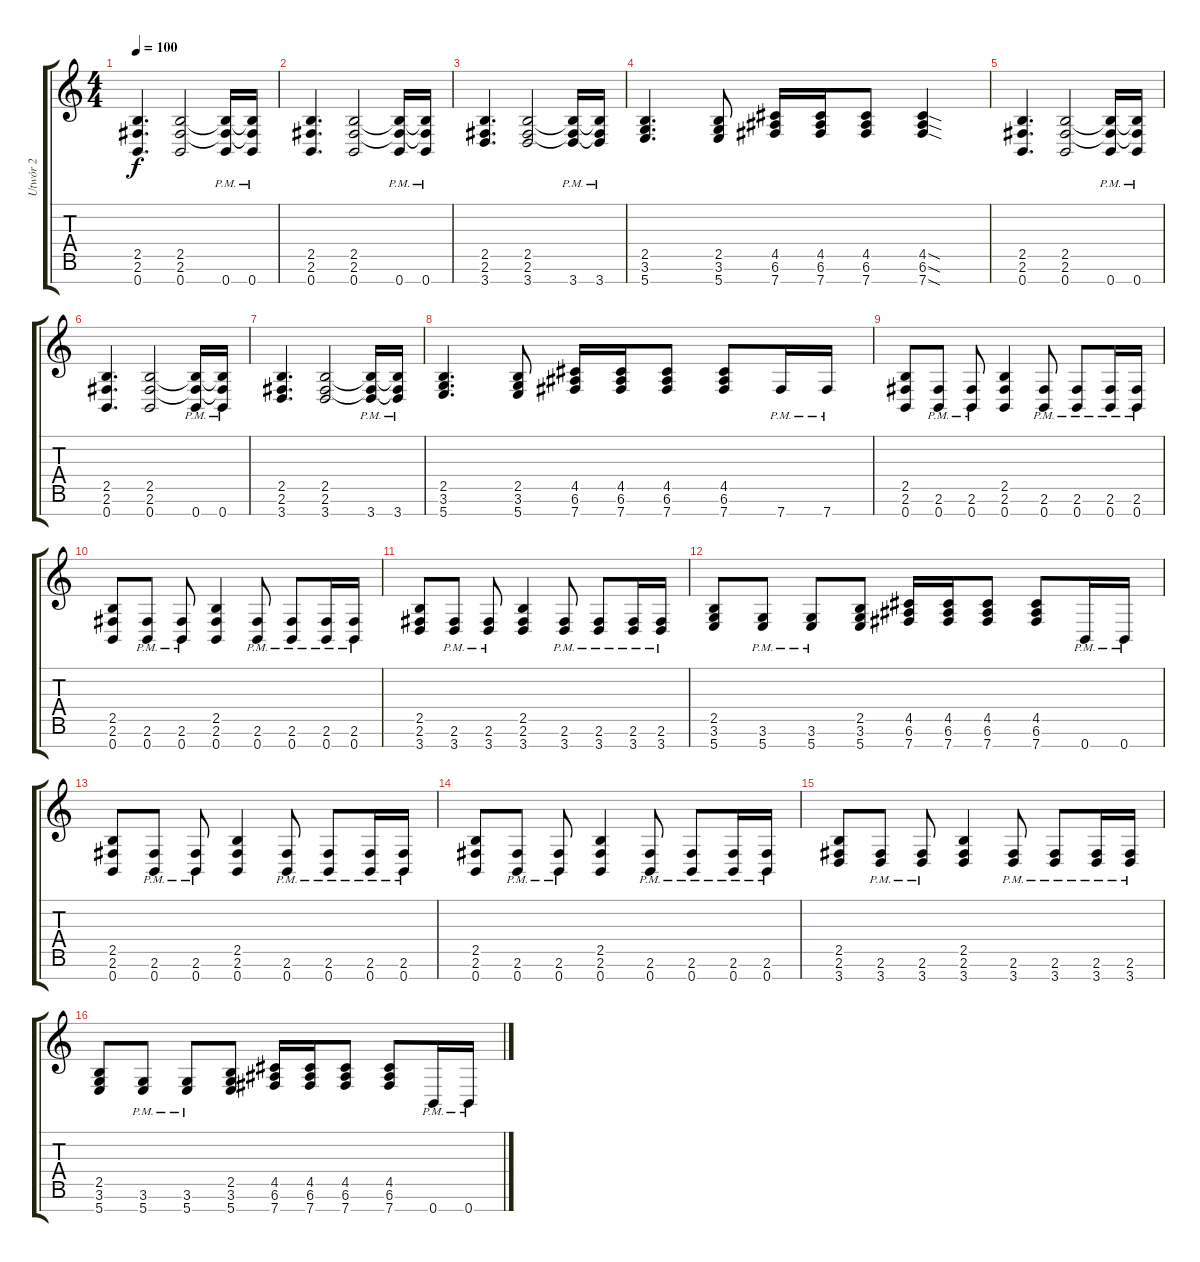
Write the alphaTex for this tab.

\track ("Utwór 2" "Utwór 2") {instrument distortionguitar}
\staff {score tabs}
\tuning (E4 B3 G3 D3 A2 E2 B1) {hide}
\ts (4 4)
\tempo 100
\clef g2
\ks c
(2.5 2.6 0.7).4{d dy f} (2.5 2.6 0.7).2 (2.5{t} 2.6{t} 0.7{pm}).16 (2.5{t} 2.6{t} 0.7{pm}).16 |
(2.5 2.6 0.7).4{d} (2.5 2.6 0.7).2 (2.5{t} 2.6{t} 0.7{pm}).16 (2.5{t} 2.6{t} 0.7{pm}).16 |
(2.5 2.6 3.7).4{d} (2.5 2.6 3.7).2 (2.5{t} 2.6{t} 3.7{pm}).16 (2.5{t} 2.6{t} 3.7{pm}).16 |
(2.5 3.6 5.7).4{d} (2.5 3.6 5.7).8 (4.5 6.6 7.7).16 (4.5 6.6 7.7).16 (4.5 6.6 7.7).8 (4.5{sod} 6.6{sod} 7.7{sod}).4 |
(2.5 2.6 0.7).4{d} (2.5 2.6 0.7).2 (2.5{t} 2.6{t} 0.7{pm}).16 (2.5{t} 2.6{t} 0.7{pm}).16 |
(2.5 2.6 0.7).4{d} (2.5 2.6 0.7).2 (2.5{t} 2.6{t} 0.7{pm}).16 (2.5{t} 2.6{t} 0.7{pm}).16 |
(2.5 2.6 3.7).4{d} (2.5 2.6 3.7).2 (2.5{t} 2.6{t} 3.7{pm}).16 (2.5{t} 2.6{t} 3.7{pm}).16 |
(2.5 3.6 5.7).4{d} (2.5 3.6 5.7).8 (4.5 6.6 7.7).16 (4.5 6.6 7.7).16 (4.5 6.6 7.7).8 (4.5 6.6 7.7).8 7.7{pm}.16 7.7{pm}.16 |
(2.5 2.6 0.7).8 (2.6{pm} 0.7{pm}).8 (2.6{pm} 0.7{pm}).8 (2.5 2.6 0.7).4 (2.6{pm} 0.7{pm}).8 (2.6{pm} 0.7{pm}).8 (2.6{pm} 0.7{pm}).16 (2.6{pm} 0.7{pm}).16 |
(2.5 2.6 0.7).8 (2.6{pm} 0.7{pm}).8 (2.6{pm} 0.7{pm}).8 (2.5 2.6 0.7).4 (2.6{pm} 0.7{pm}).8 (2.6{pm} 0.7{pm}).8 (2.6{pm} 0.7{pm}).16 (2.6{pm} 0.7{pm}).16 |
(2.5 2.6 3.7).8 (2.6{pm} 3.7{pm}).8 (2.6{pm} 3.7{pm}).8 (2.5 2.6 3.7).4 (2.6{pm} 3.7{pm}).8 (2.6{pm} 3.7{pm}).8 (2.6{pm} 3.7{pm}).16 (2.6{pm} 3.7{pm}).16 |
(2.5 3.6 5.7).8 (3.6{pm} 5.7{pm}).8 (3.6{pm} 5.7{pm}).8 (2.5 3.6 5.7).8 (4.5 6.6 7.7).16 (4.5 6.6 7.7).16 (4.5 6.6 7.7).8 (4.5 6.6 7.7).8 0.7{pm}.16 0.7{pm}.16 |
(2.5 2.6 0.7).8 (2.6{pm} 0.7{pm}).8 (2.6{pm} 0.7{pm}).8 (2.5 2.6 0.7).4 (2.6{pm} 0.7{pm}).8 (2.6{pm} 0.7{pm}).8 (2.6{pm} 0.7{pm}).16 (2.6{pm} 0.7{pm}).16 |
(2.5 2.6 0.7).8 (2.6{pm} 0.7{pm}).8 (2.6{pm} 0.7{pm}).8 (2.5 2.6 0.7).4 (2.6{pm} 0.7{pm}).8 (2.6{pm} 0.7{pm}).8 (2.6{pm} 0.7{pm}).16 (2.6{pm} 0.7{pm}).16 |
(2.5 2.6 3.7).8 (2.6{pm} 3.7{pm}).8 (2.6{pm} 3.7{pm}).8 (2.5 2.6 3.7).4 (2.6{pm} 3.7{pm}).8 (2.6{pm} 3.7{pm}).8 (2.6{pm} 3.7{pm}).16 (2.6{pm} 3.7{pm}).16 |
(2.5 3.6 5.7).8 (3.6{pm} 5.7{pm}).8 (3.6{pm} 5.7{pm}).8 (2.5 3.6 5.7).8 (4.5 6.6 7.7).16 (4.5 6.6 7.7).16 (4.5 6.6 7.7).8 (4.5 6.6 7.7).8 0.7{pm}.16 0.7{pm}.16
